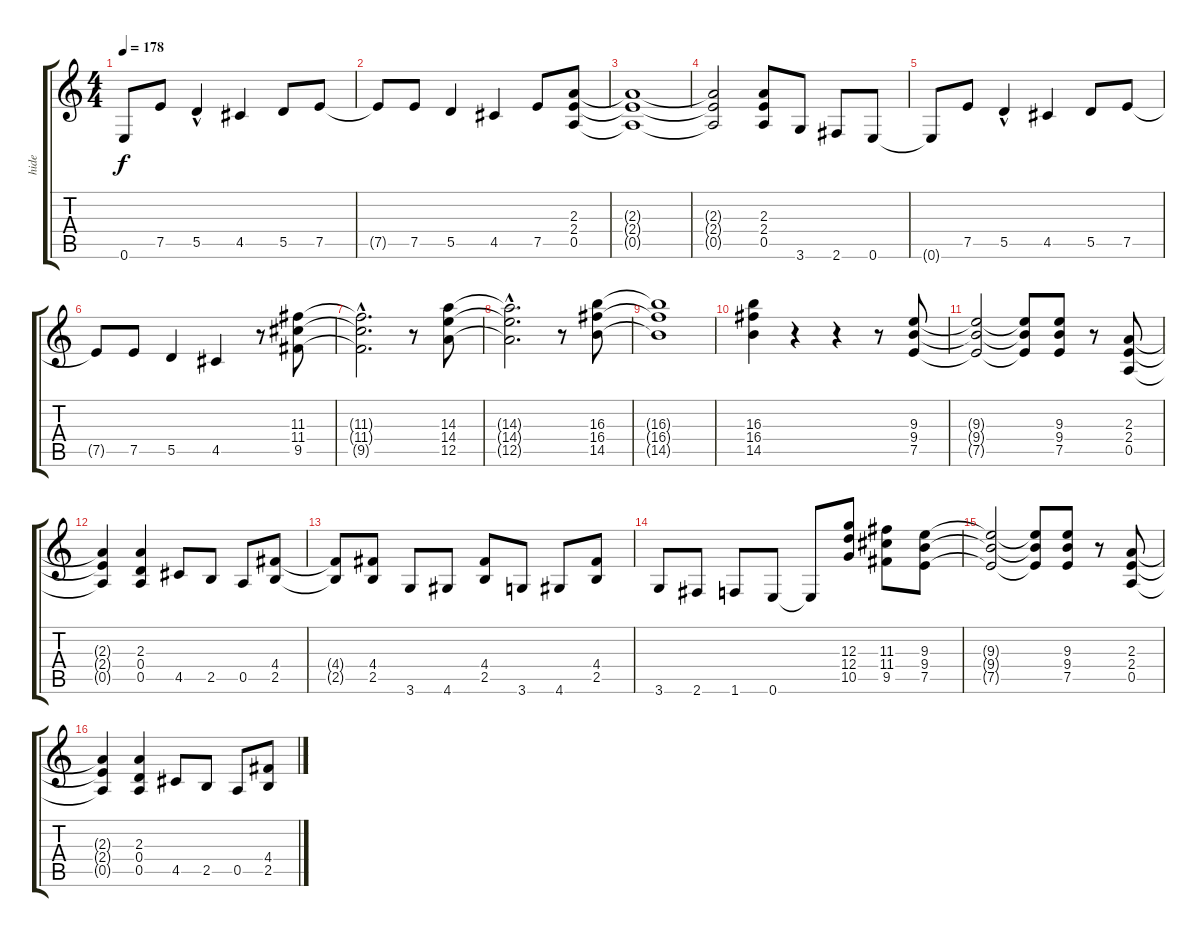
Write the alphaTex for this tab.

\track ("hide" "hide") {instrument distortionguitar}
\staff {score tabs}
\tuning (E4 B3 G3 D3 A2 E2) {hide}
\ts (4 4)
\tempo 178
\clef g2
\ks c
0.6{t}.8{dy f} 7.5.8 5.5{hac}.4 4.5.4 5.5.8 7.5.8 |
7.5{t}.8 7.5.8 5.5.4 4.5.4 7.5.8 (2.3 2.4 0.5).8 |
(2.3{t} 2.4{t} 0.5{t}).1 |
(2.3{t} 2.4{t} 0.5{t}).2 (2.3 2.4 0.5).8 3.6.8 2.6.8 0.6.8 |
0.6{t}.8 7.5.8 5.5{hac}.4 4.5.4 5.5.8 7.5.8 |
7.5{t}.8 7.5.8 5.5.4 4.5.4 r.8 (11.3 11.4 9.5).8 |
(11.3{hac t} 11.4{hac t} 9.5{hac t}).2{d} r.8 (14.3 14.4 12.5).8 |
(14.3{hac t} 14.4{hac t} 12.5{hac t}).2{d} r.8 (16.3 16.4 14.5).8 |
(16.3{t} 16.4{t} 14.5{t}).1 |
(16.3 16.4 14.5).4 r.4 r.4 r.8 (9.3 9.4 7.5).8 |
(9.3{t} 9.4{t} 7.5{t}).2 (9.3{t} 9.4{t} 7.5{t}).8 (9.3 9.4 7.5).8 r.8 (2.3 2.4 0.5).8 |
(2.3{t} 2.4{t} 0.5{t}).4 (2.3 0.4 0.5).4 4.5.8 2.5.8 0.5.8 (4.4 2.5).8 |
(4.4{t} 2.5{t}).8 (4.4 2.5).8 3.6.8 4.6.8 (4.4 2.5).8 3.6.8 4.6.8 (4.4 2.5).8 |
3.6.8 2.6.8 1.6.8 0.6.8 0.6{t}.8 (12.3 12.4 10.5).8 (11.3 11.4 9.5).8 (9.3 9.4 7.5).8 |
(9.3{t} 9.4{t} 7.5{t}).2 (9.3{t} 9.4{t} 7.5{t}).8 (9.3 9.4 7.5).8 r.8 (2.3 2.4 0.5).8 |
(2.3{t} 2.4{t} 0.5{t}).4 (2.3 0.4 0.5).4 4.5.8 2.5.8 0.5.8 (4.4 2.5).8
